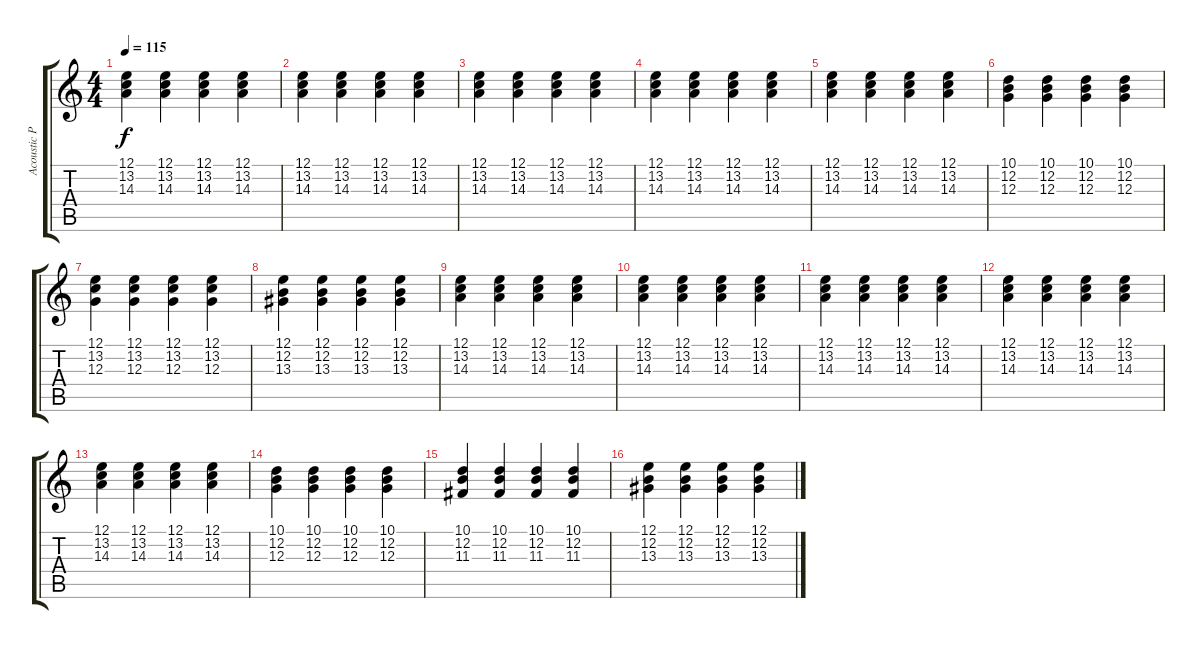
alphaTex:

\track ("Acoustic Piano" "Acoustic P") {instrument acousticgrandpiano}
\staff {score tabs}
\tuning (E4 B3 G3 D3 A2 E2) {hide}
\ts (4 4)
\tempo 115
\clef g2
\ks c
(12.1 13.2 14.3).4{dy f} (12.1 13.2 14.3).4 (12.1 13.2 14.3).4 (12.1 13.2 14.3).4 |
(12.1 13.2 14.3).4 (12.1 13.2 14.3).4 (12.1 13.2 14.3).4 (12.1 13.2 14.3).4 |
(12.1 13.2 14.3).4 (12.1 13.2 14.3).4 (12.1 13.2 14.3).4 (12.1 13.2 14.3).4 |
(12.1 13.2 14.3).4 (12.1 13.2 14.3).4 (12.1 13.2 14.3).4 (12.1 13.2 14.3).4 |
(12.1 13.2 14.3).4 (12.1 13.2 14.3).4 (12.1 13.2 14.3).4 (12.1 13.2 14.3).4 |
(10.1 12.2 12.3).4 (10.1 12.2 12.3).4 (10.1 12.2 12.3).4 (10.1 12.2 12.3).4 |
(12.1 13.2 12.3).4 (12.1 13.2 12.3).4 (12.1 13.2 12.3).4 (12.1 13.2 12.3).4 |
(12.1 12.2 13.3).4 (12.1 12.2 13.3).4 (12.1 12.2 13.3).4 (12.1 12.2 13.3).4 |
(12.1 13.2 14.3).4 (12.1 13.2 14.3).4 (12.1 13.2 14.3).4 (12.1 13.2 14.3).4 |
(12.1 13.2 14.3).4 (12.1 13.2 14.3).4 (12.1 13.2 14.3).4 (12.1 13.2 14.3).4 |
(12.1 13.2 14.3).4 (12.1 13.2 14.3).4 (12.1 13.2 14.3).4 (12.1 13.2 14.3).4 |
(12.1 13.2 14.3).4 (12.1 13.2 14.3).4 (12.1 13.2 14.3).4 (12.1 13.2 14.3).4 |
(12.1 13.2 14.3).4 (12.1 13.2 14.3).4 (12.1 13.2 14.3).4 (12.1 13.2 14.3).4 |
(10.1 12.2 12.3).4 (10.1 12.2 12.3).4 (10.1 12.2 12.3).4 (10.1 12.2 12.3).4 |
(10.1 12.2 11.3).4 (10.1 12.2 11.3).4 (10.1 12.2 11.3).4 (10.1 12.2 11.3).4 |
(12.1 12.2 13.3).4 (12.1 12.2 13.3).4 (12.1 12.2 13.3).4 (12.1 12.2 13.3).4
